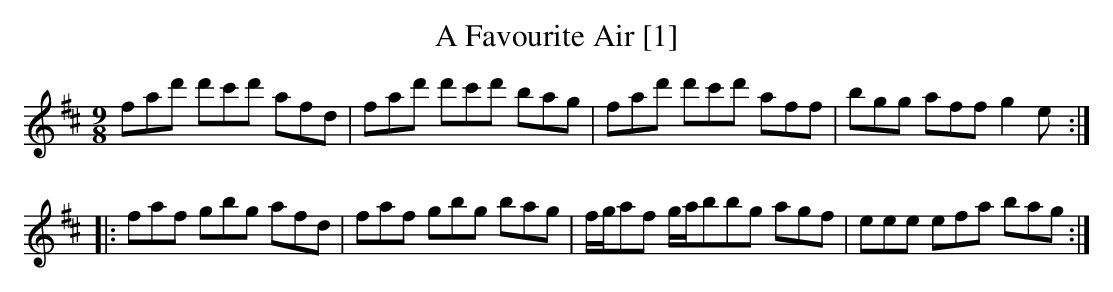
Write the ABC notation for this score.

X:1
T:Favourite Air [1], A
M:9/8
L:1/8
K:D
fad' d'c'd' afd|fad' d'c'd' bag|fad' d'c'd' aff|bgg aff g2e:|
|:faf gbg afd|faf gbg bag|f/g/af g/a/bbg agf|eee efa bag:|
